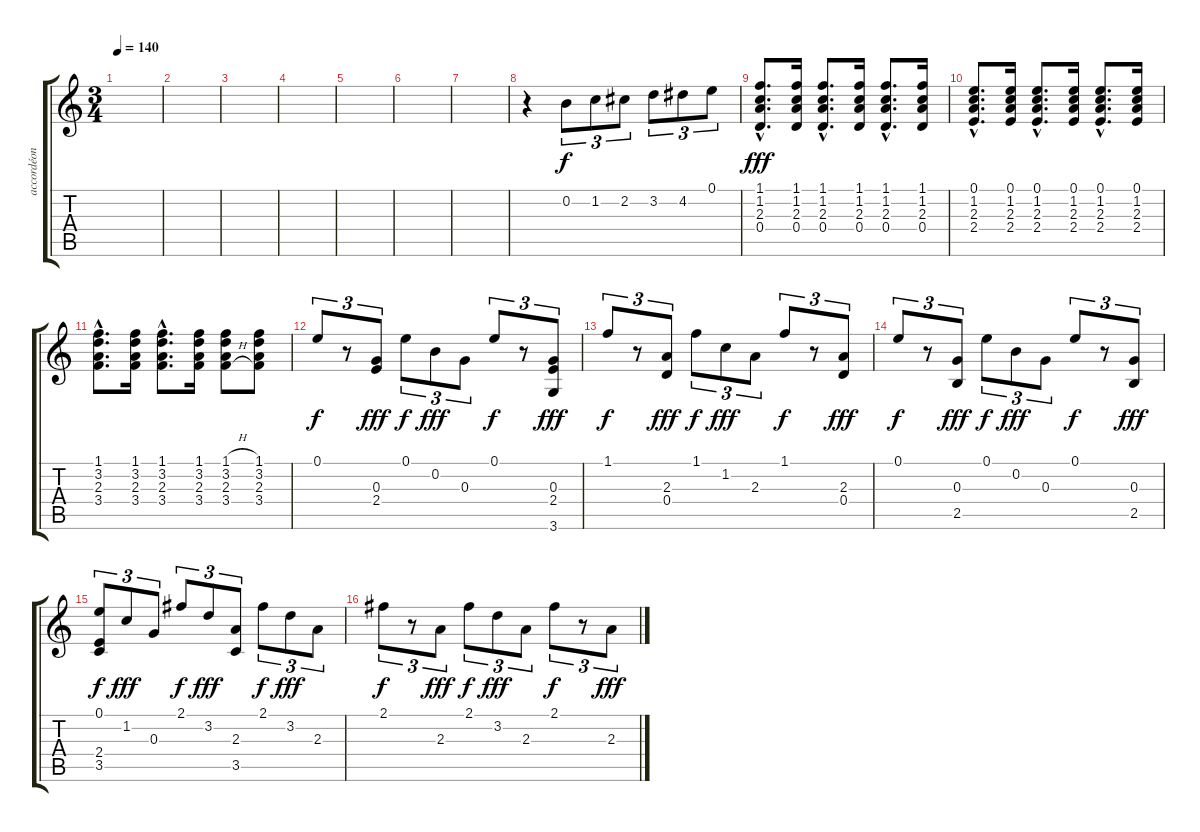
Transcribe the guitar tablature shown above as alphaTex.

\track ("accordéon 2" "accordéon ") {instrument accordion}
\staff {score tabs}
\tuning (E5 B4 G4 D4 A3 E3) {hide}
\ts (3 4)
\tempo 140
\clef g2
\ks c
|
|
|
|
|
|
|
r.4{volume 11} 0.2.8{tu (3 2)} 1.2.8{tu (3 2)} 2.2.8{tu (3 2)} 3.2.8{tu (3 2)} 4.2.8{tu (3 2)} 0.1.8{tu (3 2) dy f} |
(1.1{hac} 1.2{hac} 2.3{hac} 0.4{hac}).8{d dy fff} (1.1 1.2 2.3 0.4).16 (1.1{hac} 1.2{hac} 2.3{hac} 0.4{hac}).8{d} (1.1 1.2 2.3 0.4).16 (1.1{hac} 1.2{hac} 2.3{hac} 0.4{hac}).8{d} (1.1 1.2 2.3 0.4).16 |
(0.1{hac} 1.2{hac} 2.3{hac} 2.4{hac}).8{d} (0.1 1.2 2.3 2.4).16 (0.1{hac} 1.2{hac} 2.3{hac} 2.4{hac}).8{d} (0.1 1.2 2.3 2.4).16 (0.1{hac} 1.2{hac} 2.3{hac} 2.4{hac}).8{d} (0.1 1.2 2.3 2.4).16 |
(1.1{hac} 3.2{hac} 2.3{hac} 3.4{hac}).8{d} (1.1 3.2 2.3 3.4).16 (1.1{hac} 3.2{hac} 2.3{hac} 3.4{hac}).8{d} (1.1 3.2 2.3 3.4).16 (1.1{h} 3.2{h} 2.3{h} 3.4{h}).8 (1.1 3.2 2.3 3.4).8 |
0.1.8{tu (3 2) dy f} r.8{tu (3 2)} (0.3 2.4).8{tu (3 2) dy fff} 0.1.8{tu (3 2) dy f} 0.2.8{tu (3 2) dy fff} 0.3.8{tu (3 2)} 0.1.8{tu (3 2) dy f} r.8{tu (3 2)} (0.3 2.4 3.6).8{tu (3 2) dy fff} |
1.1.8{tu (3 2) dy f} r.8{tu (3 2)} (2.3 0.4).8{tu (3 2) dy fff} 1.1.8{tu (3 2) dy f} 1.2.8{tu (3 2) dy fff} 2.3.8{tu (3 2)} 1.1.8{tu (3 2) dy f} r.8{tu (3 2)} (2.3 0.4).8{tu (3 2) dy fff} |
0.1.8{tu (3 2) dy f} r.8{tu (3 2)} (0.3 2.5).8{tu (3 2) dy fff} 0.1.8{tu (3 2) dy f} 0.2.8{tu (3 2) dy fff} 0.3.8{tu (3 2)} 0.1.8{tu (3 2) dy f} r.8{tu (3 2)} (0.3 2.5).8{tu (3 2) dy fff} |
(0.1 2.4 3.5).8{tu (3 2) dy f} 1.2.8{tu (3 2) dy fff} 0.3.8{tu (3 2)} 2.1.8{tu (3 2) dy f} 3.2.8{tu (3 2) dy fff} (2.3 3.5).8{tu (3 2)} 2.1.8{tu (3 2) dy f} 3.2.8{tu (3 2) dy fff} 2.3.8{tu (3 2)} |
2.1.8{tu (3 2) dy f} r.8{tu (3 2)} 2.3.8{tu (3 2) dy fff} 2.1.8{tu (3 2) dy f} 3.2.8{tu (3 2) dy fff} 2.3.8{tu (3 2)} 2.1.8{tu (3 2) dy f} r.8{tu (3 2)} 2.3.8{tu (3 2) dy fff}
